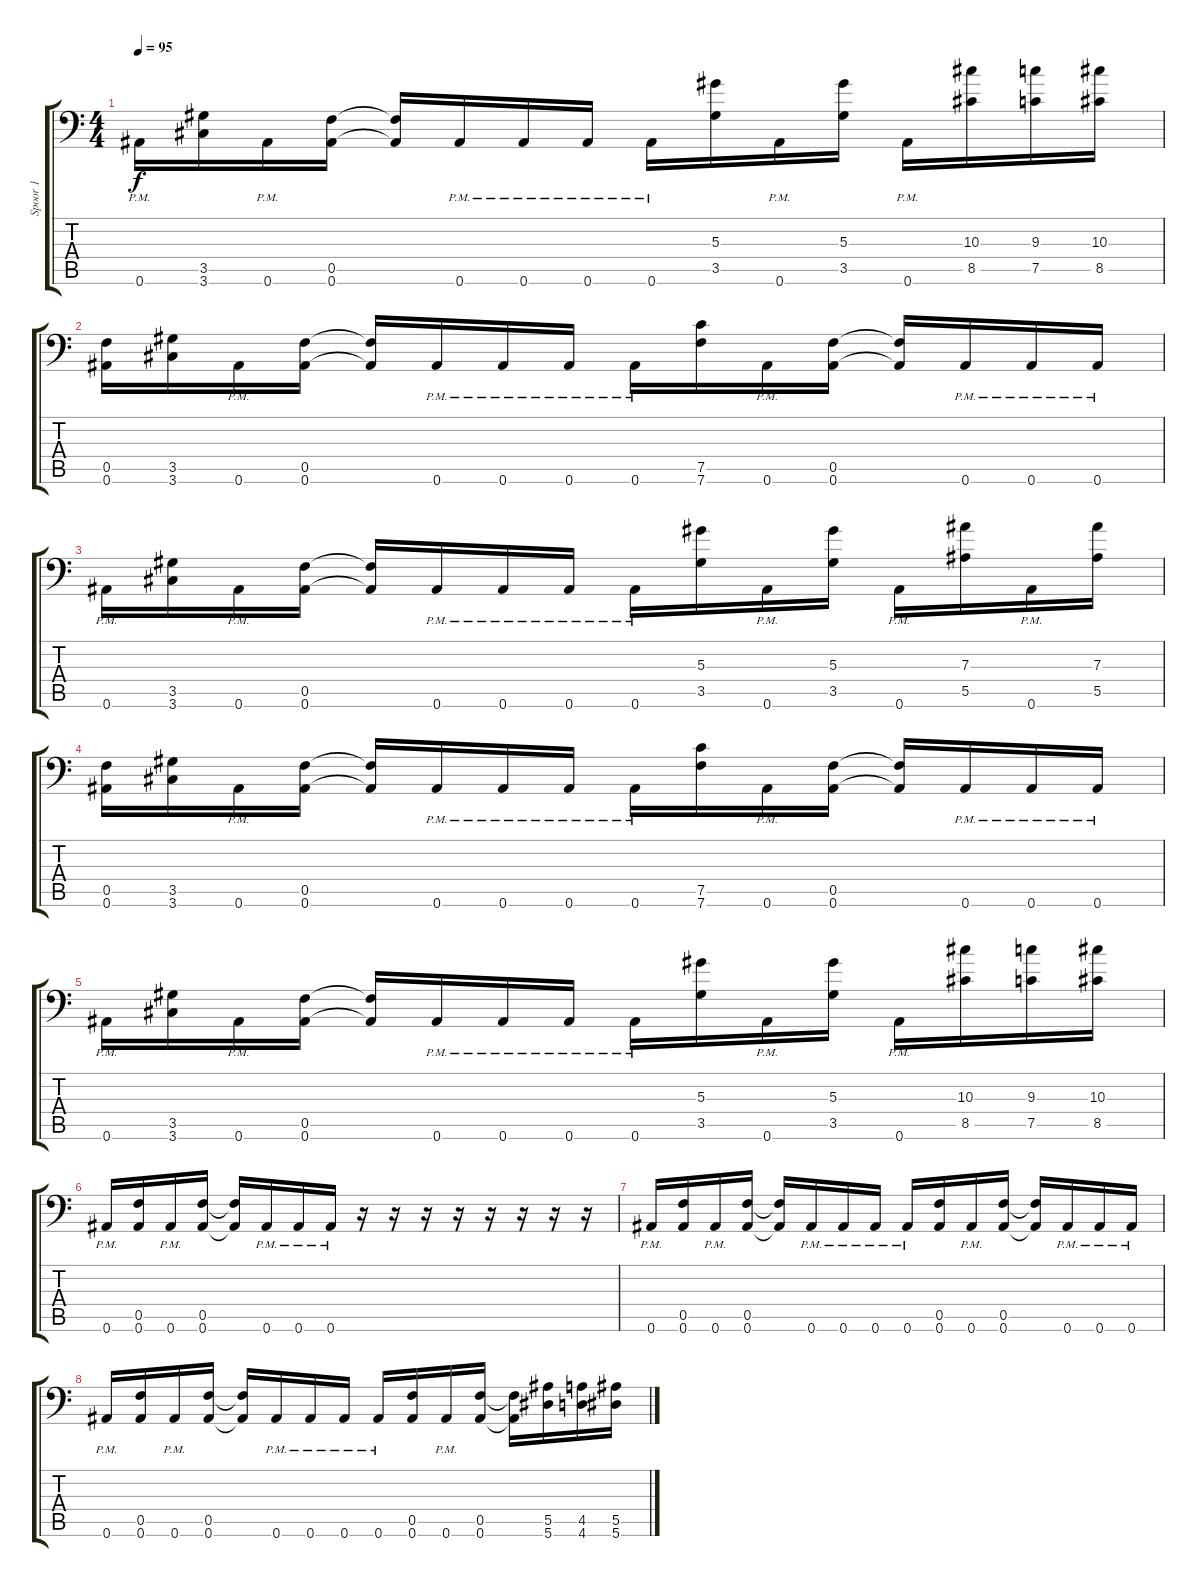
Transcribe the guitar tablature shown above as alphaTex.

\track ("Spoor 1" "Spoor 1") {instrument distortionguitar}
\staff {score tabs}
\tuning (C4 G3 Eb3 Bb2 F2 Bb1) {hide}
\ts (4 4)
\tempo 95
\clef f4
\ks c
0.6{pm}.16{dy f} (3.5 3.6).16 0.6{pm}.16 (0.5 0.6).16 (0.5{t} 0.6{t}).16 0.6{pm}.16 0.6{pm}.16 0.6{pm}.16 0.6{pm}.16 (5.3 3.5).16 0.6{pm}.16 (5.3 3.5).16 0.6{pm}.16 (10.3 8.5).16 (9.3 7.5).16 (10.3 8.5).16 |
(0.5 0.6).16 (3.5 3.6).16 0.6{pm}.16 (0.5 0.6).16 (0.5{t} 0.6{t}).16 0.6{pm}.16 0.6{pm}.16 0.6{pm}.16 0.6{pm}.16 (7.5 7.6).16 0.6{pm}.16 (0.5 0.6).16 (0.5{t} 0.6{t}).16 0.6{pm}.16 0.6{pm}.16 0.6{pm}.16 |
0.6{pm}.16 (3.5 3.6).16 0.6{pm}.16 (0.5 0.6).16 (0.5{t} 0.6{t}).16 0.6{pm}.16 0.6{pm}.16 0.6{pm}.16 0.6{pm}.16 (5.3 3.5).16 0.6{pm}.16 (5.3 3.5).16 0.6{pm}.16 (7.3 5.5).16 0.6{pm}.16 (7.3 5.5).16 |
(0.5 0.6).16 (3.5 3.6).16 0.6{pm}.16 (0.5 0.6).16 (0.5{t} 0.6{t}).16 0.6{pm}.16 0.6{pm}.16 0.6{pm}.16 0.6{pm}.16 (7.5 7.6).16 0.6{pm}.16 (0.5 0.6).16 (0.5{t} 0.6{t}).16 0.6{pm}.16 0.6{pm}.16 0.6{pm}.16 |
0.6{pm}.16 (3.5 3.6).16 0.6{pm}.16 (0.5 0.6).16 (0.5{t} 0.6{t}).16 0.6{pm}.16 0.6{pm}.16 0.6{pm}.16 0.6{pm}.16 (5.3 3.5).16 0.6{pm}.16 (5.3 3.5).16 0.6{pm}.16 (10.3 8.5).16 (9.3 7.5).16 (10.3 8.5).16 |
0.6{pm}.16 (0.5 0.6).16 0.6{pm}.16 (0.5 0.6).16 (0.5{t} 0.6{t}).16 0.6{pm}.16 0.6{pm}.16 0.6{pm}.16 r.16 r.16 r.16 r.16 r.16 r.16 r.16 r.16 |
0.6{pm}.16 (0.5 0.6).16 0.6{pm}.16 (0.5 0.6).16 (0.5{t} 0.6{t}).16 0.6{pm}.16 0.6{pm}.16 0.6{pm}.16 0.6{pm}.16 (0.5 0.6).16 0.6{pm}.16 (0.5 0.6).16 (0.5{t} 0.6{t}).16 0.6{pm}.16 0.6{pm}.16 0.6{pm}.16 |
0.6{pm}.16 (0.5 0.6).16 0.6{pm}.16 (0.5 0.6).16 (0.5{t} 0.6{t}).16 0.6{pm}.16 0.6{pm}.16 0.6{pm}.16 0.6{pm}.16 (0.5 0.6).16 0.6{pm}.16 (0.5 0.6).16 (0.5{t} 0.6{t}).16 (5.5 5.6).16 (4.5 4.6).16 (5.5 5.6).16
